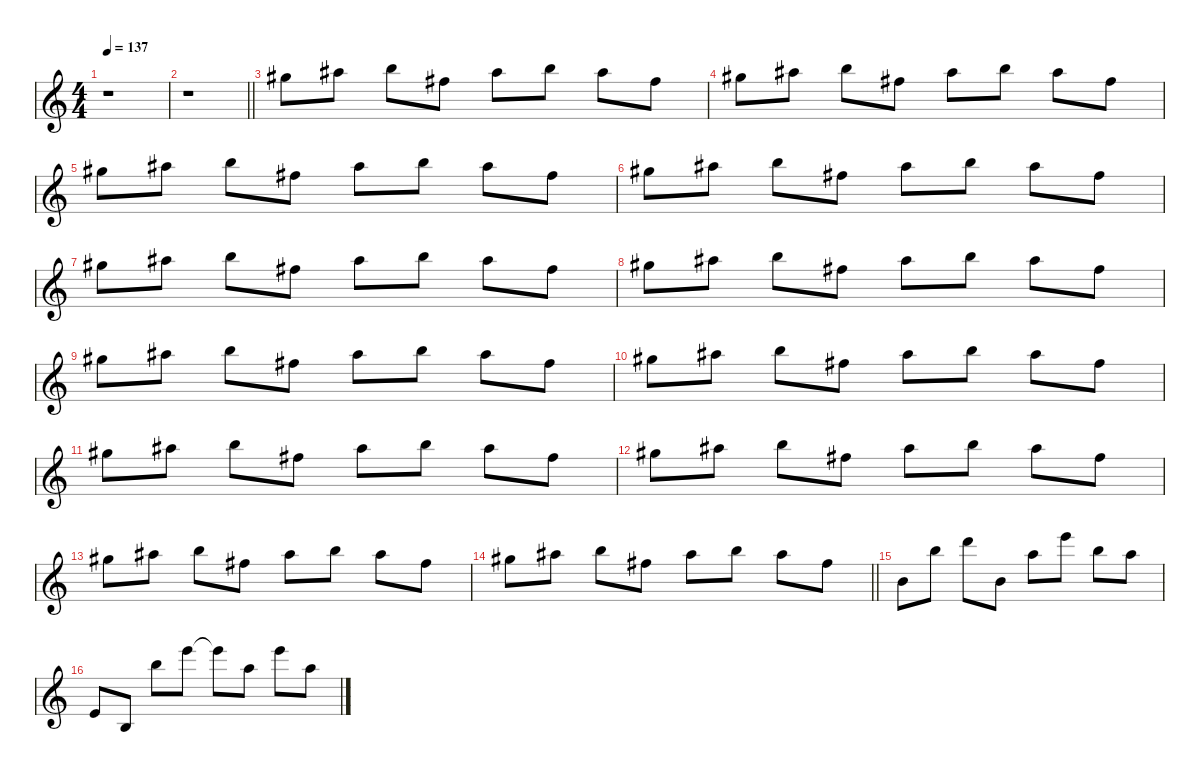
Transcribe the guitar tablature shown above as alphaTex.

\defaultSystemsLayout 4
\hideDynamics
\bracketExtendMode nobrackets
\singleTrackTrackNamePolicy hidden
\multiTrackTrackNamePolicy hidden
\firstSystemTrackNameMode fullname
\firstSystemTrackNameOrientation horizontal
\otherSystemsTrackNameOrientation horizontal
\track ("Per Wiberg" "el.pno.") {instrument electricgrandpiano}
\staff {score}
\tuning (E4 B3 G3 D3 A2 E2)
\ts (4 4)
\tempo 137
\clef g2
\ks c
r.1{dy f beam Down} |
\barLineRight lightlight
r.1{beam Down} |
\section ("" "")
16.1{acc #}.8{instrument electricgrandpiano beam Down} 18.1{acc #}.8{beam Down} 19.1.8{beam Down} 14.1{acc #}.8{beam Down} 18.1{acc #}.8{beam Down} 19.1.8{beam Down} 18.1{acc #}.8{beam Down} 14.1{acc #}.8{beam Down} |
16.1{acc #}.8{beam Down} 18.1{acc #}.8{beam Down} 19.1.8{beam Down} 14.1{acc #}.8{beam Down} 18.1{acc #}.8{beam Down} 19.1.8{beam Down} 18.1{acc #}.8{beam Down} 14.1{acc #}.8{beam Down} |
16.1{acc #}.8{beam Down} 18.1{acc #}.8{beam Down} 19.1.8{beam Down} 14.1{acc #}.8{beam Down} 18.1{acc #}.8{beam Down} 19.1.8{beam Down} 18.1{acc #}.8{beam Down} 14.1{acc #}.8{beam Down} |
16.1{acc #}.8{beam Down} 18.1{acc #}.8{beam Down} 19.1.8{beam Down} 14.1{acc #}.8{beam Down} 18.1{acc #}.8{beam Down} 19.1.8{beam Down} 18.1{acc #}.8{beam Down} 14.1{acc #}.8{beam Down} |
16.1{acc #}.8{beam Down} 18.1{acc #}.8{beam Down} 19.1.8{beam Down} 14.1{acc #}.8{beam Down} 18.1{acc #}.8{beam Down} 19.1.8{beam Down} 18.1{acc #}.8{beam Down} 14.1{acc #}.8{beam Down} |
16.1{acc #}.8{beam Down} 18.1{acc #}.8{beam Down} 19.1.8{beam Down} 14.1{acc #}.8{beam Down} 18.1{acc #}.8{beam Down} 19.1.8{beam Down} 18.1{acc #}.8{beam Down} 14.1{acc #}.8{beam Down} |
16.1{acc #}.8{beam Down} 18.1{acc #}.8{beam Down} 19.1.8{beam Down} 14.1{acc #}.8{beam Down} 18.1{acc #}.8{beam Down} 19.1.8{beam Down} 18.1{acc #}.8{beam Down} 14.1{acc #}.8{beam Down} |
16.1{acc #}.8{beam Down} 18.1{acc #}.8{beam Down} 19.1.8{beam Down} 14.1{acc #}.8{beam Down} 18.1{acc #}.8{beam Down} 19.1.8{beam Down} 18.1{acc #}.8{beam Down} 14.1{acc #}.8{beam Down} |
16.1{acc #}.8{beam Down} 18.1{acc #}.8{beam Down} 19.1.8{beam Down} 14.1{acc #}.8{beam Down} 18.1{acc #}.8{beam Down} 19.1.8{beam Down} 18.1{acc #}.8{beam Down} 14.1{acc #}.8{beam Down} |
16.1{acc #}.8{beam Down} 18.1{acc #}.8{beam Down} 19.1.8{beam Down} 14.1{acc #}.8{beam Down} 18.1{acc #}.8{beam Down} 19.1.8{beam Down} 18.1{acc #}.8{beam Down} 14.1{acc #}.8{beam Down} |
16.1{acc #}.8{beam Down} 18.1{acc #}.8{dy ff beam Down} 19.1.8{dy f beam Down} 14.1{acc #}.8{beam Down} 18.1{acc #}.8{beam Down} 19.1.8{beam Down} 18.1{acc #}.8{beam Down} 14.1{acc #}.8{beam Down} |
\barLineRight lightlight
16.1{acc #}.8{beam Down} 18.1{acc #}.8{beam Down} 19.1.8{beam Down} 14.1{acc #}.8{beam Down} 18.1{acc #}.8{beam Down} 19.1.8{beam Down} 18.1{acc #}.8{beam Down} 14.1{acc #}.8{beam Down} |
\section ("" "")
21.4.8{beam Down} 24.2.8{beam Down} 22.1.8{beam Down} 21.4.8{beam Down} 22.2.8{beam Down} 24.1.8{beam Down} 24.2.8{beam Down} 22.2.8{beam Down} |
0.1.8{beam Up} 0.2.8{beam Up} 24.2.8{beam Down} 24.1.8{beam Down} 24.1{t}.8{beam Down} 22.2.8{beam Down} 24.1.8{beam Down} 22.2.8{beam Down}
